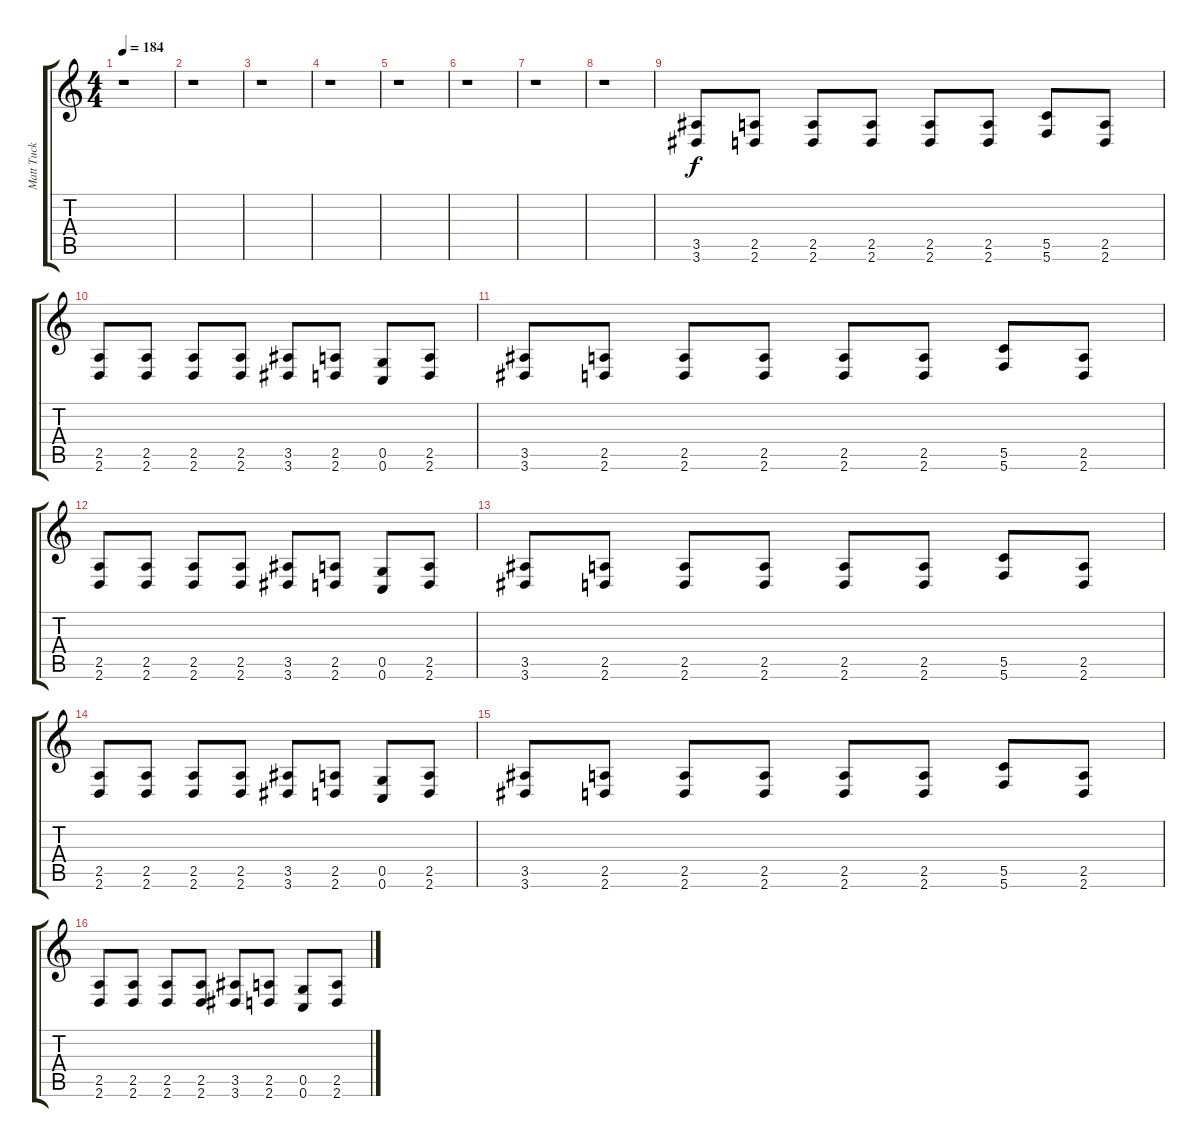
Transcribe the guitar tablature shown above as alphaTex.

\track ("Matt Tuck - Guitar" "Matt Tuck ") {instrument distortionguitar}
\staff {score tabs}
\tuning (D4 A3 F3 C3 G2 C2) {hide}
\ts (4 4)
\tempo 184
\clef g2
\ks c
r.1{dy f} |
r.1 |
r.1 |
r.1 |
r.1 |
r.1 |
r.1 |
r.1 |
(3.5 3.6).8 (2.5 2.6).8 (2.5 2.6).8 (2.5 2.6).8 (2.5 2.6).8 (2.5 2.6).8 (5.5 5.6).8 (2.5 2.6).8 |
(2.5 2.6).8 (2.5 2.6).8 (2.5 2.6).8 (2.5 2.6).8 (3.5 3.6).8 (2.5 2.6).8 (0.5 0.6).8 (2.5 2.6).8 |
(3.5 3.6).8 (2.5 2.6).8 (2.5 2.6).8 (2.5 2.6).8 (2.5 2.6).8 (2.5 2.6).8 (5.5 5.6).8 (2.5 2.6).8 |
(2.5 2.6).8 (2.5 2.6).8 (2.5 2.6).8 (2.5 2.6).8 (3.5 3.6).8 (2.5 2.6).8 (0.5 0.6).8 (2.5 2.6).8 |
(3.5 3.6).8 (2.5 2.6).8 (2.5 2.6).8 (2.5 2.6).8 (2.5 2.6).8 (2.5 2.6).8 (5.5 5.6).8 (2.5 2.6).8 |
(2.5 2.6).8 (2.5 2.6).8 (2.5 2.6).8 (2.5 2.6).8 (3.5 3.6).8 (2.5 2.6).8 (0.5 0.6).8 (2.5 2.6).8 |
(3.5 3.6).8 (2.5 2.6).8 (2.5 2.6).8 (2.5 2.6).8 (2.5 2.6).8 (2.5 2.6).8 (5.5 5.6).8 (2.5 2.6).8 |
(2.5 2.6).8 (2.5 2.6).8 (2.5 2.6).8 (2.5 2.6).8 (3.5 3.6).8 (2.5 2.6).8 (0.5 0.6).8 (2.5 2.6).8
